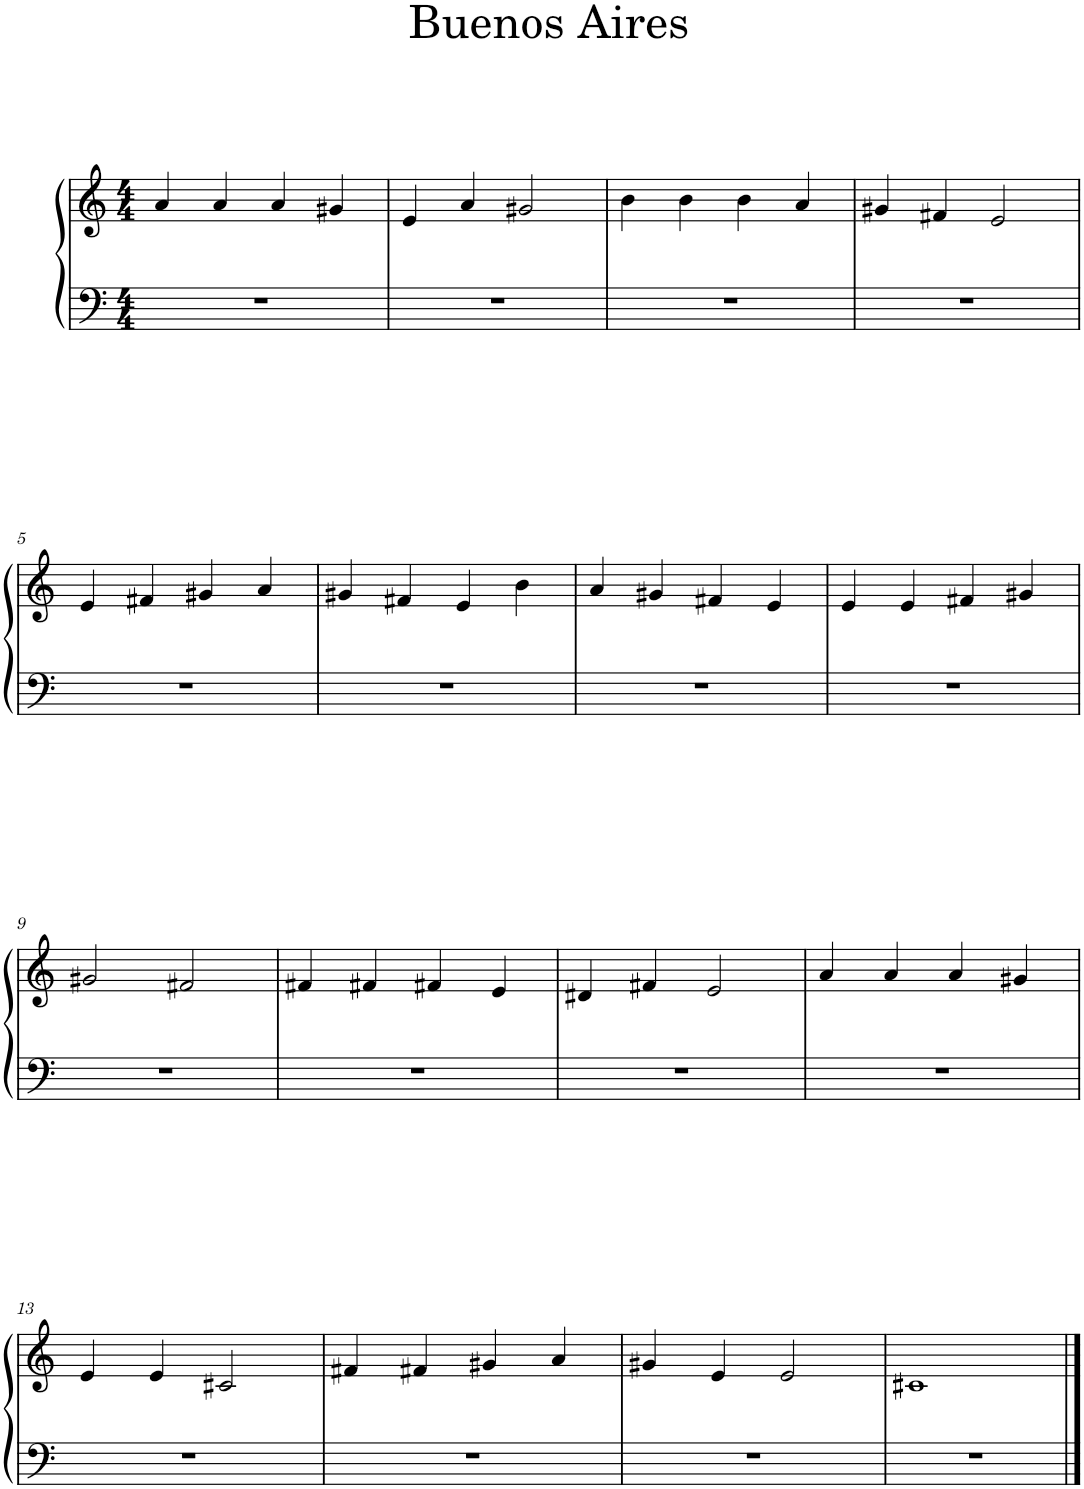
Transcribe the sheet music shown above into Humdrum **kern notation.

**kern	**kern
*part1	*part1
*staff2	*staff1
*I"Piano	*
*I'Pno.	*
*clefF4	*clefG2
*k[]	*k[]
*M4/4	*M4/4
=1	=1
1r	4a/
.	4a/
.	4a/
.	4g#X/
=2	=2
1r	4e/
.	4a/
.	2g#X/
=3	=3
1r	4b\
.	4b\
.	4b\
.	4a/
=4	=4
1r	4g#X/
.	4f#X/
.	2e/
!!LO:LB:g=z
=5	=5
1r	4e/
.	4f#X/
.	4g#X/
.	4a/
=6	=6
1r	4g#X/
.	4f#X/
.	4e/
.	4b\
=7	=7
1r	4a/
.	4g#X/
.	4f#X/
.	4e/
=8	=8
1r	4e/
.	4e/
.	4f#X/
.	4g#X/
!!LO:LB:g=z
=9	=9
1r	2g#X/
.	2f#X/
=10	=10
1r	4f#X/
.	4f#X/
.	4f#X/
.	4e/
=11	=11
1r	4d#X/
.	4f#X/
.	2e/
=12	=12
1r	4a/
.	4a/
.	4a/
.	4g#X/
!!LO:LB:g=z
=13	=13
1r	4e/
.	4e/
.	2c#X/
=14	=14
1r	4f#X/
.	4f#X/
.	4g#X/
.	4a/
=15	=15
1r	4g#X/
.	4e/
.	2e/
=16	=16
1r	1c#X
==	==
*-	*-
